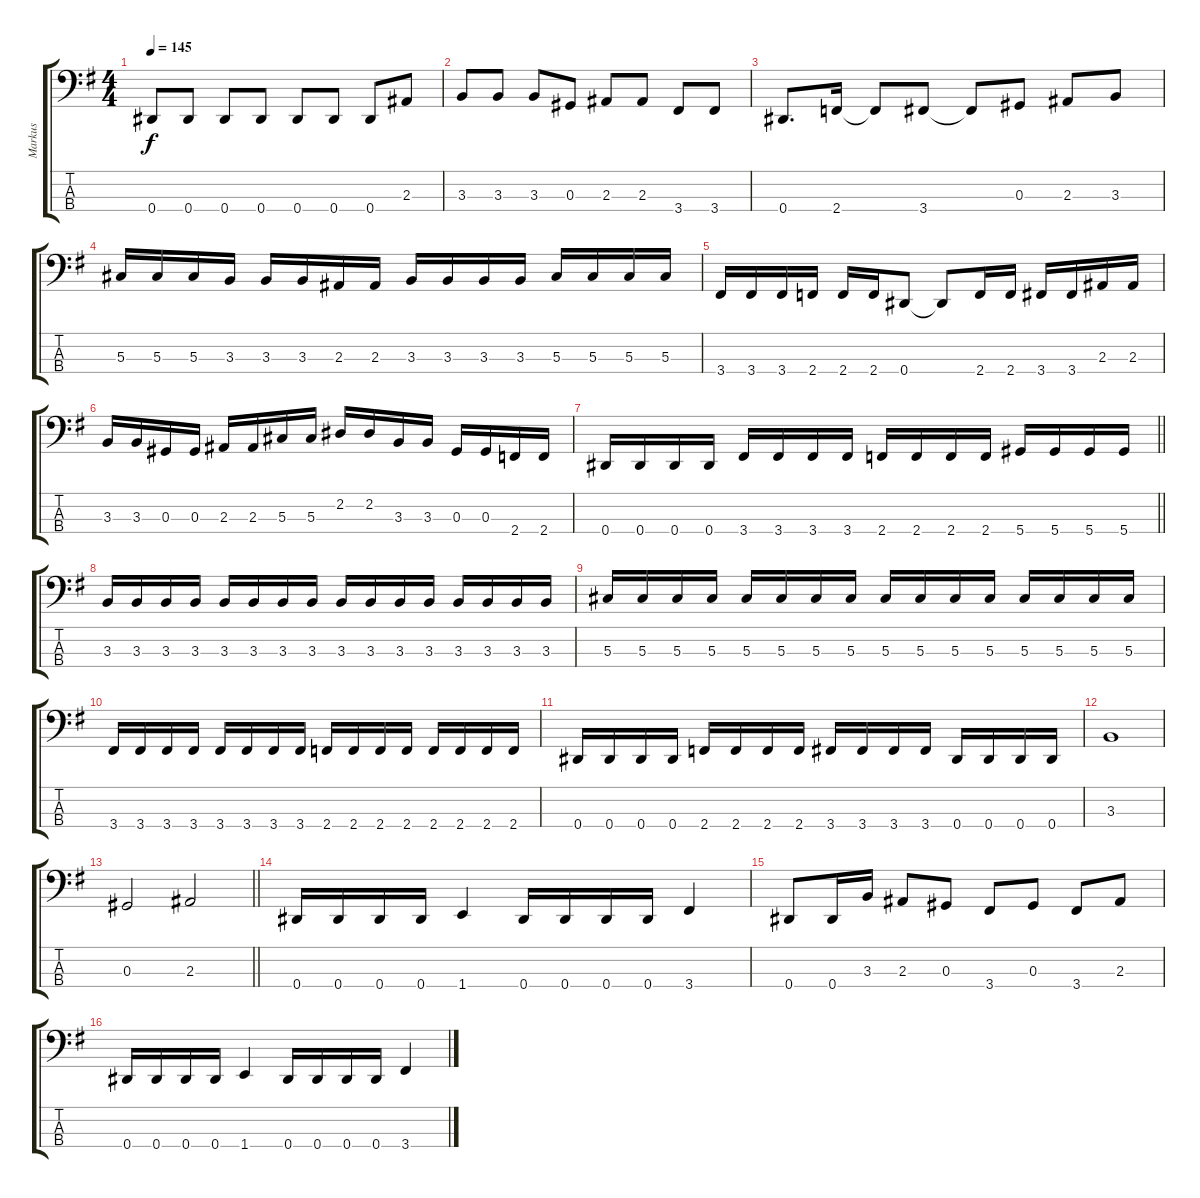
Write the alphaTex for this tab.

\track ("Markus" "Markus") {instrument electricbasspick}
\staff {score tabs}
\tuning (Gb2 Db2 Ab1 Eb1) {hide}
\ts (4 4)
\tempo 145
\clef f4
\ks eminor
0.4.8{dy f} 0.4.8 0.4.8 0.4.8 0.4.8 0.4.8 0.4.8 2.3.8 |
3.3.8 3.3.8 3.3.8 0.3.8 2.3.8 2.3.8 3.4.8 3.4.8 |
0.4.8{d} 2.4.16 2.4{t}.8 3.4.8 3.4{t}.8 0.3.8 2.3.8 3.3.8 |
5.3.16 5.3.16 5.3.16 3.3.16 3.3.16 3.3.16 2.3.16 2.3.16 3.3.16 3.3.16 3.3.16 3.3.16 5.3.16 5.3.16 5.3.16 5.3.16 |
3.4.16 3.4.16 3.4.16 2.4.16 2.4.16 2.4.16 0.4.8 0.4{t}.8 2.4.16 2.4.16 3.4.16 3.4.16 2.3.16 2.3.16 |
3.3.16 3.3.16 0.3.16 0.3.16 2.3.16 2.3.16 5.3.16 5.3.16 2.2.16 2.2.16 3.3.16 3.3.16 0.3.16 0.3.16 2.4.16 2.4.16 |
\barLineRight lightlight
0.4.16 0.4.16 0.4.16 0.4.16 3.4.16 3.4.16 3.4.16 3.4.16 2.4.16 2.4.16 2.4.16 2.4.16 5.4.16 5.4.16 5.4.16 5.4.16 |
3.3.16 3.3.16 3.3.16 3.3.16 3.3.16 3.3.16 3.3.16 3.3.16 3.3.16 3.3.16 3.3.16 3.3.16 3.3.16 3.3.16 3.3.16 3.3.16 |
5.3.16 5.3.16 5.3.16 5.3.16 5.3.16 5.3.16 5.3.16 5.3.16 5.3.16 5.3.16 5.3.16 5.3.16 5.3.16 5.3.16 5.3.16 5.3.16 |
3.4.16 3.4.16 3.4.16 3.4.16 3.4.16 3.4.16 3.4.16 3.4.16 2.4.16 2.4.16 2.4.16 2.4.16 2.4.16 2.4.16 2.4.16 2.4.16 |
0.4.16 0.4.16 0.4.16 0.4.16 2.4.16 2.4.16 2.4.16 2.4.16 3.4.16 3.4.16 3.4.16 3.4.16 0.4.16 0.4.16 0.4.16 0.4.16 |
3.3.1 |
\barLineRight lightlight
0.3.2 2.3.2 |
0.4.16 0.4.16 0.4.16 0.4.16 1.4.4 0.4.16 0.4.16 0.4.16 0.4.16 3.4.4 |
0.4.8 0.4.16 3.3.16 2.3.8 0.3.8 3.4.8 0.3.8 3.4.8 2.3.8 |
0.4.16 0.4.16 0.4.16 0.4.16 1.4.4 0.4.16 0.4.16 0.4.16 0.4.16 3.4.4
